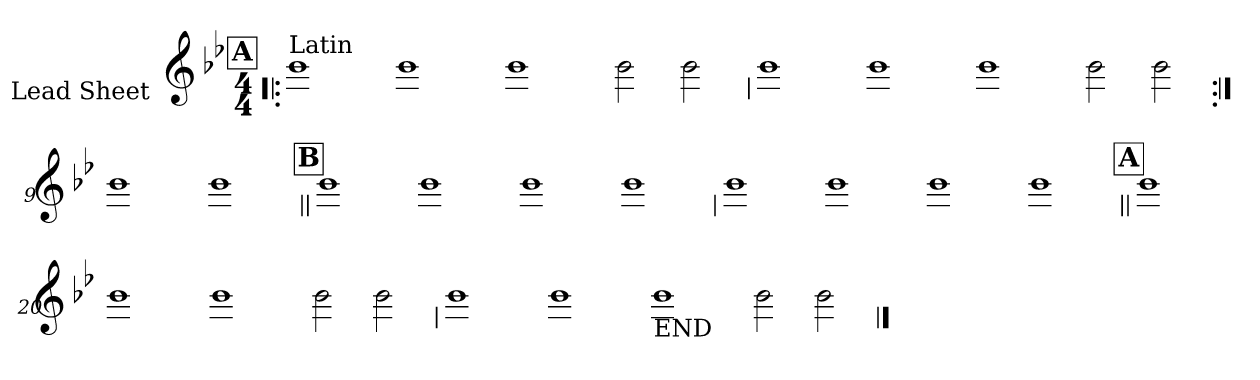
**kern
*part1
*staff1
*I"Lead Sheet
*stria0
*clefG2
*k[b-e-]
*B-:
*M4/4
!!LO:REH:place=s1:a:t=A
=1!|:
!LO:TX:a:t=Latin
1b-
=2-
1b-
=3-
1b-
=4-
2b-
2b-
!!LO:LB:g=z
=5
1b-
=6-
1b-
=7-
1b-
=8-
2b-
2b-
!!LO:LB:g=z
=9:|!
1b-
=10-
1b-
!!LO:LB:g=z
!!LO:REH:place=s1:a:t=B
=11||
1b-
=12-
1b-
=13-
1b-
=14-
1b-
!!LO:LB:g=z
=15
1b-
=16-
1b-
=17-
1b-
=18-
1b-
!!LO:LB:g=z
!!LO:REH:place=s1:a:t=A
=19||
1b-
=20-
1b-
=21-
1b-
=22-
2b-
2b-
!!LO:LB:g=z
=23
1b-
=24-
1b-
=25-
!LO:TX:b:t=END
1b-
=26-
2b-
2b-
==
*-
